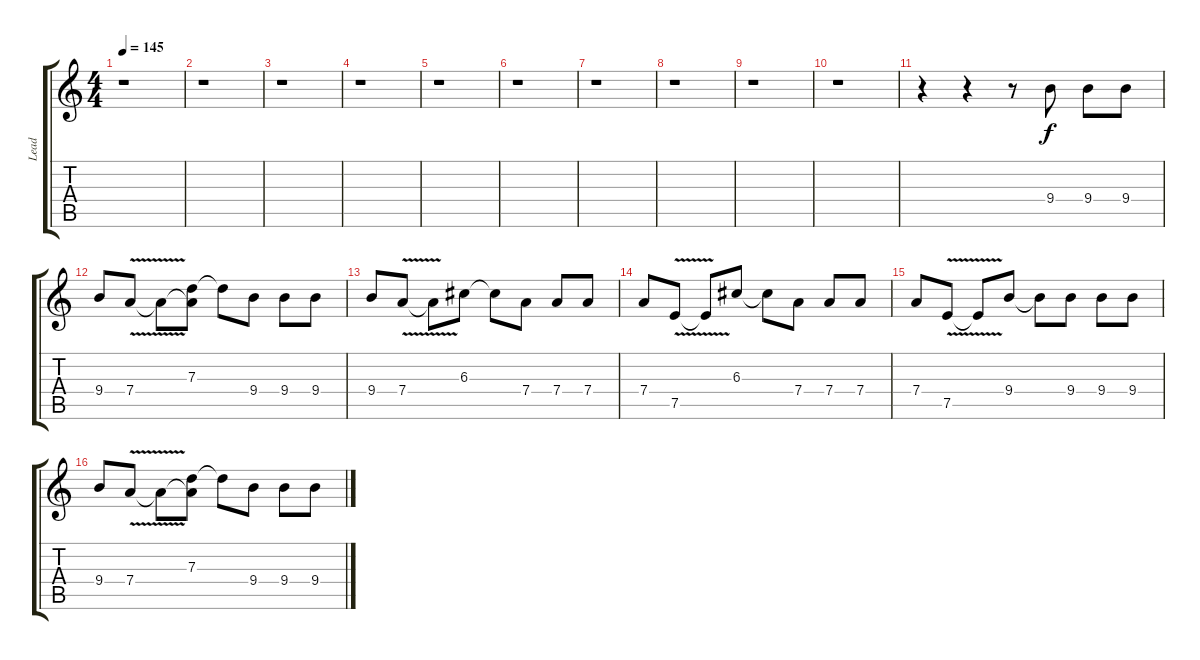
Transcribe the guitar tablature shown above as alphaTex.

\track ("Lead" "Lead") {instrument overdrivenguitar}
\staff {score tabs}
\tuning (E4 B3 G3 D3 A2 E2) {hide}
\ts (4 4)
\tempo 145
\clef g2
\ks c
r.1{dy f} |
r.1 |
r.1 |
r.1 |
r.1 |
r.1 |
r.1 |
r.1 |
r.1 |
r.1 |
r.4 r.4 r.8 9.4.8 9.4.8 9.4.8 |
9.4.8 7.4{v}.8 7.4{t}.8 (7.3 7.4{t}).8 7.3{t}.8 9.4.8 9.4.8 9.4.8 |
9.4.8 7.4{v}.8 7.4{t}.8 6.3.8 6.3{t}.8 7.4.8 7.4.8 7.4.8 |
7.4.8 7.5{v}.8 7.5{t}.8 6.3.8 6.3{t}.8 7.4.8 7.4.8 7.4.8 |
7.4.8 7.5{v}.8 7.5{t}.8 9.4.8 9.4{t}.8 9.4.8 9.4.8 9.4.8 |
9.4.8 7.4{v}.8 7.4{t}.8 (7.3 7.4{t}).8 7.3{t}.8 9.4.8 9.4.8 9.4.8
